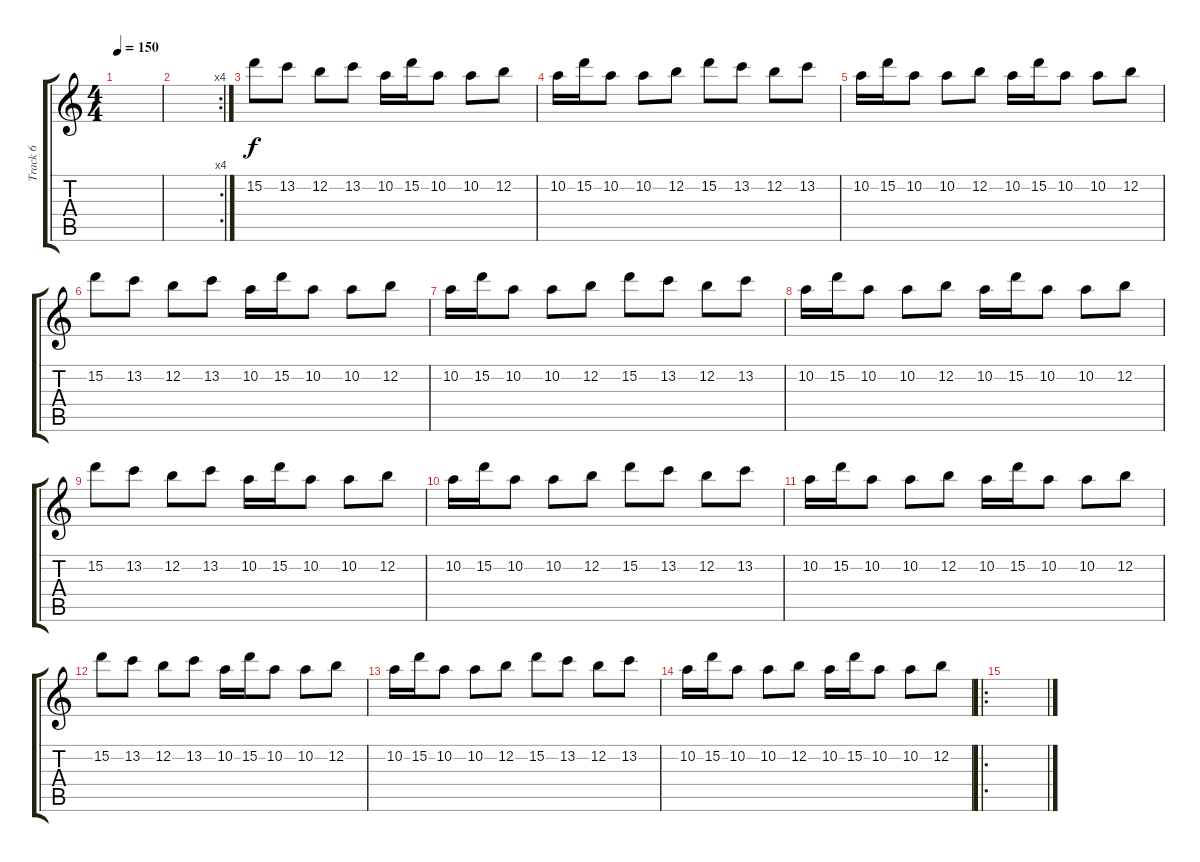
\track ("Track 6" "Track 6") {instrument piccolo}
\staff {score tabs}
\tuning (E5 B4 G4 D4 A3 E3) {hide}
\ts (4 4)
\tempo 150
\clef g2
\ks c
|
\rc 4
|
15.2.8 13.2.8 12.2.8 13.2.8 10.2.16 15.2.16 10.2.8 10.2.8 12.2.8 |
10.2.16 15.2.16 10.2.8 10.2.8 12.2.8 15.2.8 13.2.8 12.2.8 13.2.8 |
10.2.16 15.2.16 10.2.8 10.2.8 12.2.8 10.2.16 15.2.16 10.2.8 10.2.8 12.2.8 |
15.2.8 13.2.8 12.2.8 13.2.8 10.2.16 15.2.16 10.2.8 10.2.8 12.2.8 |
10.2.16 15.2.16 10.2.8 10.2.8 12.2.8 15.2.8 13.2.8 12.2.8 13.2.8 |
10.2.16 15.2.16 10.2.8 10.2.8 12.2.8 10.2.16 15.2.16 10.2.8 10.2.8 12.2.8 |
15.2.8 13.2.8 12.2.8 13.2.8 10.2.16 15.2.16 10.2.8 10.2.8 12.2.8 |
10.2.16 15.2.16 10.2.8 10.2.8 12.2.8 15.2.8 13.2.8 12.2.8 13.2.8 |
10.2.16 15.2.16 10.2.8 10.2.8 12.2.8 10.2.16 15.2.16 10.2.8 10.2.8 12.2.8 |
15.2.8 13.2.8 12.2.8 13.2.8 10.2.16 15.2.16 10.2.8 10.2.8 12.2.8 |
10.2.16 15.2.16 10.2.8 10.2.8 12.2.8 15.2.8 13.2.8 12.2.8 13.2.8 |
10.2.16 15.2.16 10.2.8 10.2.8 12.2.8 10.2.16 15.2.16 10.2.8 10.2.8 12.2.8 |
\ro
